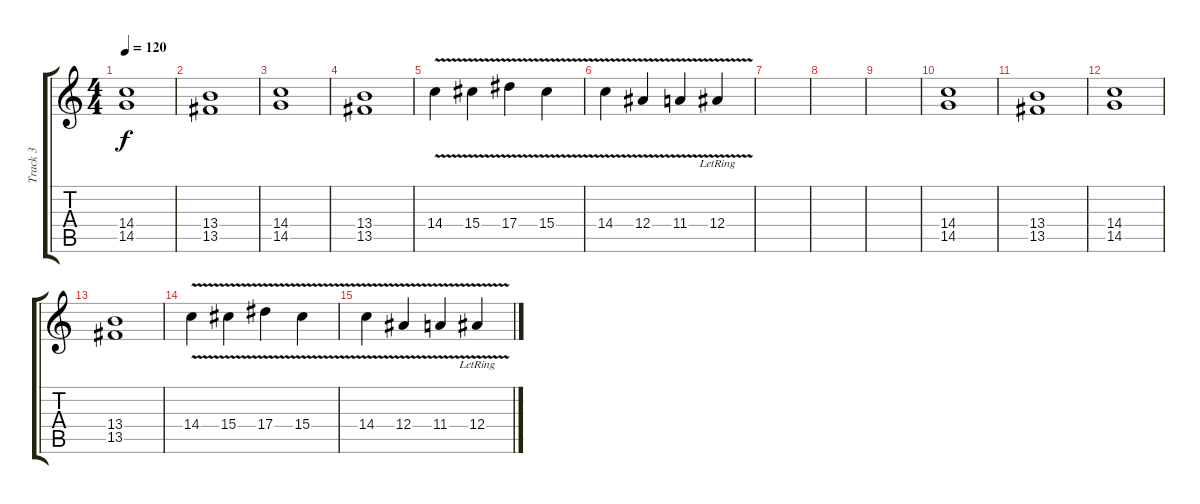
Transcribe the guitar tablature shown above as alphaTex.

\track ("Track 3" "Track 3") {instrument distortionguitar}
\staff {score tabs}
\tuning (C4 G3 Eb3 Bb2 F2 C2) {hide}
\ts (4 4)
\tempo 120
\clef g2
\ks c
(14.4 14.5).1{dy f} |
(13.4 13.5).1 |
(14.4 14.5).1 |
(13.4 13.5).1 |
14.4{v}.4 15.4{v}.4 17.4{v}.4 15.4{v}.4 |
14.4{v}.4 12.4{v}.4 11.4{v}.4 12.4{v lr}.4 |
|
|
|
(14.4 14.5).1 |
(13.4 13.5).1 |
(14.4 14.5).1 |
(13.4 13.5).1 |
14.4{v}.4 15.4{v}.4 17.4{v}.4 15.4{v}.4 |
14.4{v}.4 12.4{v}.4 11.4{v}.4 12.4{v lr}.4
